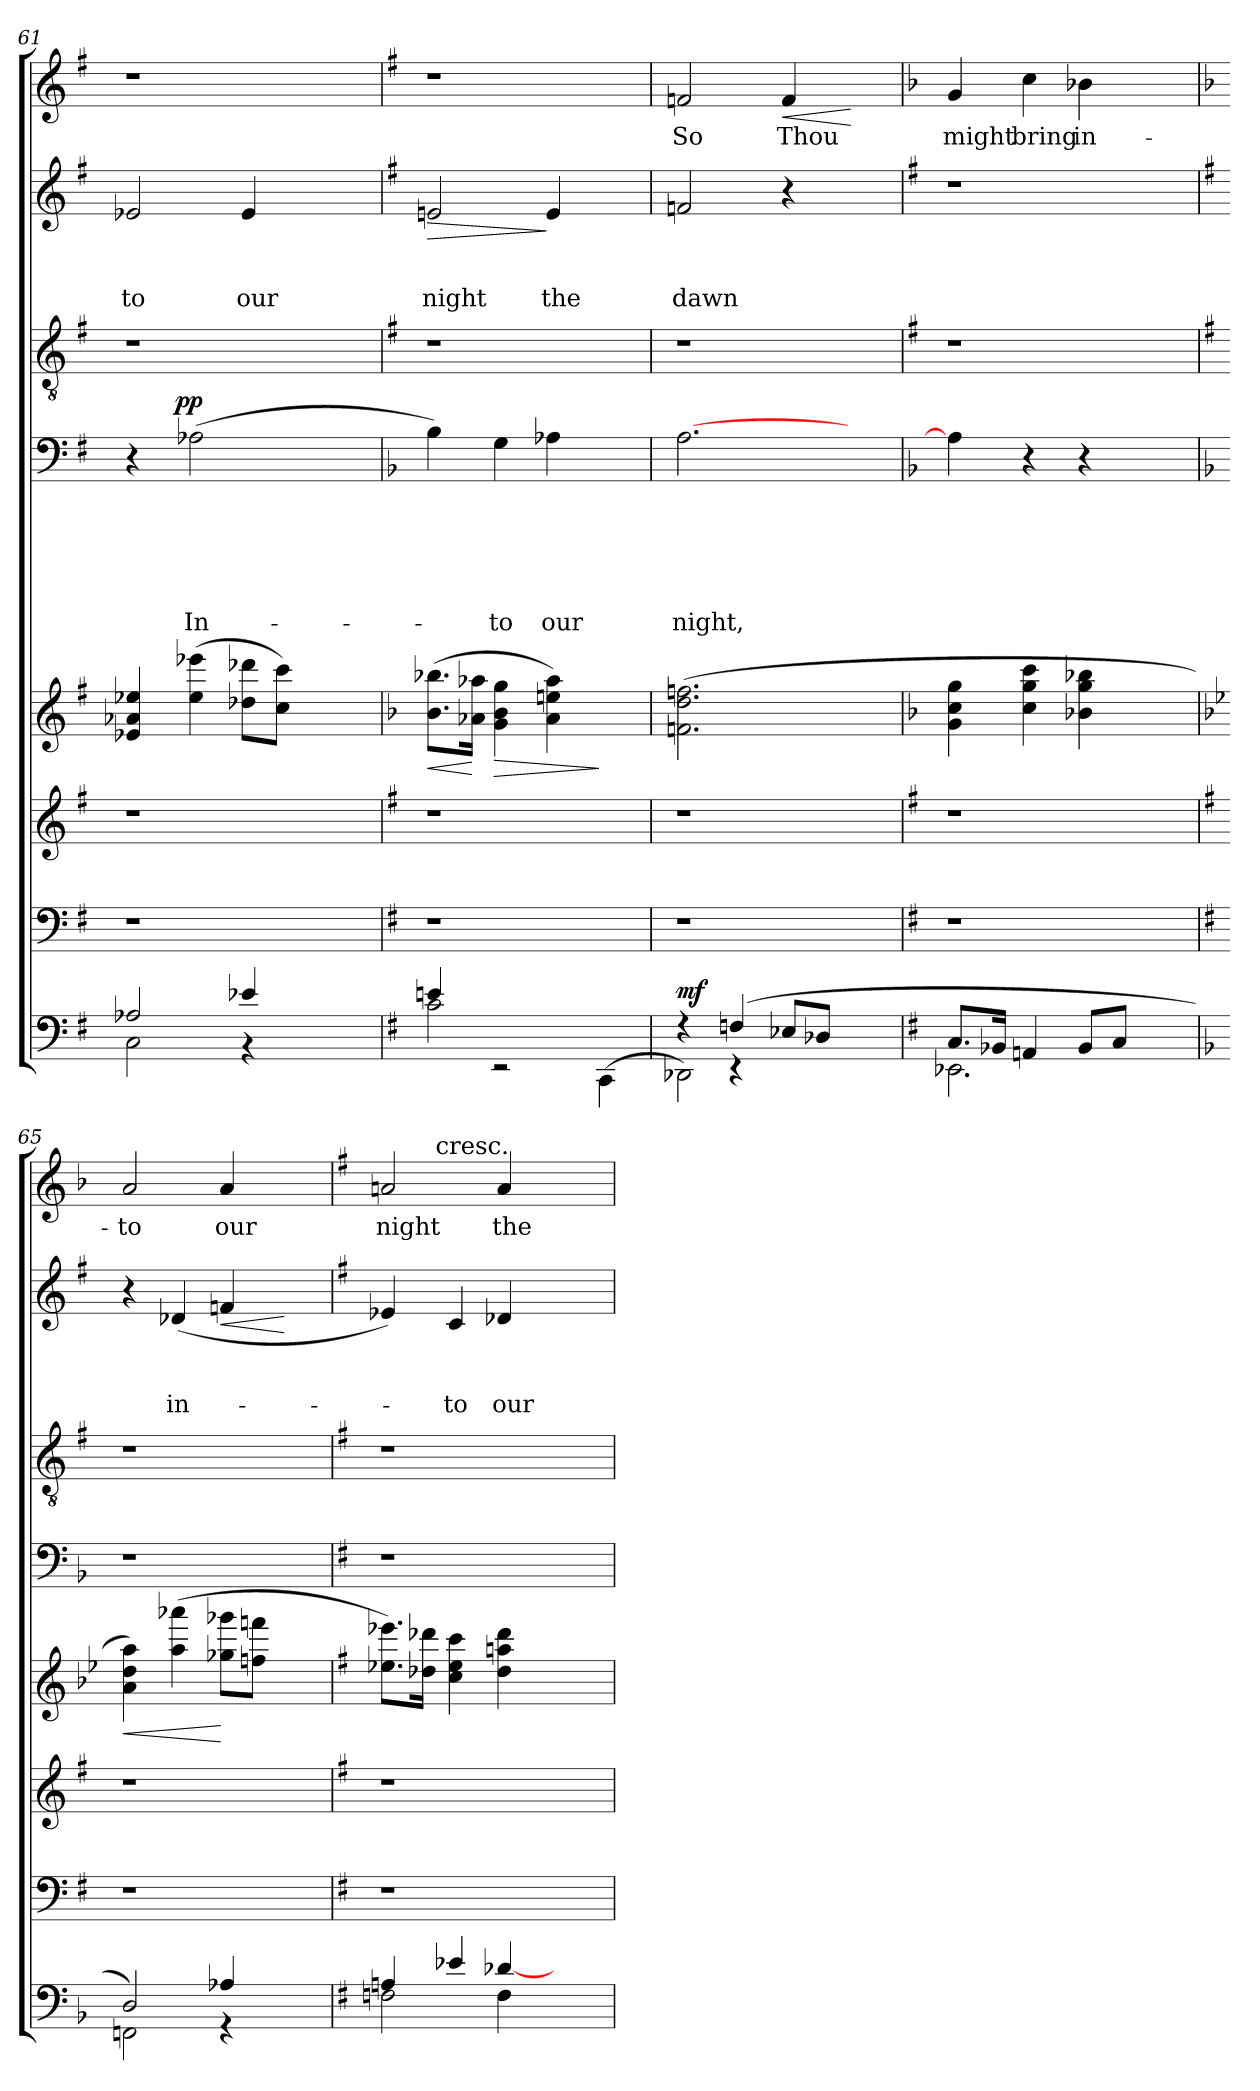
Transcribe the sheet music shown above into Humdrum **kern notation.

**kern	**dynam	**kern	**kern	**kern	**dynam	**kern	**text	**text	**text	**text	**text	**text	**dynam	**kern	**kern	**text	**text	**text	**dynam	**kern	**text	**dynam
*part8	*part8	*part7	*part6	*part5	*part5	*part4	*part4	*part4	*part4	*part4	*part4	*part4	*part4	*part3	*part2	*part2	*part2	*part2	*part2	*part1	*part1	*part1
*staff8	*staff8	*staff7	*staff6	*staff5	*staff5	*staff4	*staff4	*staff4	*staff4	*staff4	*staff4	*staff4	*staff4	*staff3	*staff2	*staff2	*staff2	*staff2	*staff2	*staff1	*staff1	*staff1
!!LO:PB:g=z
*clefF4	*	*clefF4	*clefG2	*clefG2	*	*clefF4	*	*	*	*	*	*	*	*clefGv2	*clefG2	*	*	*	*	*clefG2	*	*
*k[f#]	*	*k[f#]	*k[f#]	*k[f#]	*	*k[f#]	*	*	*	*	*	*	*	*k[f#]	*k[f#]	*	*	*	*	*k[f#]	*	*
*G:	*	*G:	*G:	*G:	*	*G:	*	*	*	*	*	*	*	*G:	*G:	*	*	*	*	*G:	*	*
=61	=61	=61	=61	=61	=61	=61	=61	=61	=61	=61	=61	=61	=61	=61	=61	=61	=61	=61	=61	=61	=61	=61
*^	*	*	*	*	*	*	*	*	*	*	*	*	*	*	*	*	*	*	*	*	*	*
!	!	!	!	!	!	!	!	!	!	!	!	!	!	!	!LO:N:vis=1	!	!	!	!LO:LY:b	!	!LO:N:vis=1	!	!
*	*	*	*	*	*	*	*^	*	*	*	*	*	*	*	*	*	*	*	*	*	*	*	*
2A-X/	2C\	.	1r	1r	4e-X/ 4a-X/ 4ee-X/	.	4r	8..ryy	.	.	.	.	.	.	.	1r	2e-X/	.	.	-to	.	1r	.	.
!	!	!	!	!	!	!	!	!	!	!	!	!	!	!	!LO:DY:a	!	!	!	!	!	!	!	!	!
.	.	.	.	.	.	.	.	2ryy	.	.	.	.	.	.	pp	.	.	.	.	.	.	.	.	.
!	!	!	!	!	!	!	!	!	!	!	!	!	!	!LO:LY:b	!	!	!	!	!	!	!	!	!	!
.	.	.	.	.	(>4ee-\ 4eee-X\	.	(>2A-X\	.	.	.	.	.	.	In-	.	.	.	.	.	.	.	.	.	.
!	!	!	!	!	!	!	!	!	!	!	!	!	!	!	!	!	!	!	!	!LO:LY:b	!	!	!	!
4e-X/	4rBB	.	.	.	8dd-X\ 8ddd-X\L	.	.	.	.	.	.	.	.	.	.	.	4e-/	.	.	our	.	.	.	.
.	.	.	.	.	8cc\ 8ccc\J)	.	.	.	.	.	.	.	.	.	.	.	.	.	.	.	.	.	.	.
.	.	.	.	.	.	.	.	4ryy	.	.	.	.	.	.	.	.	.	.	.	.	.	.	.	.
4ryy	4ryy	.	.	.	4ryy	.	4ryy	.	.	.	.	.	.	.	.	.	4ryy	.	.	.	.	.	.	.
.	.	.	.	.	.	.	.	32ryy	.	.	.	.	.	.	.	.	.	.	.	.	.	.	.	.
*	*	*	*	*	*	*	*v	*v	*	*	*	*	*	*	*	*	*	*	*	*	*	*	*	*
=62	=62	=62	=62	=62	=62	=62	=62	=62	=62	=62	=62	=62	=62	=62	=62	=62	=62	=62	=62	=62	=62	=62	=62
*	*	*	*	*	*k[b-]	*	*k[b-]	*	*	*	*	*	*	*	*	*	*	*	*	*	*	*	*
*	*	*	*	*	*F:	*	*F:	*	*	*	*	*	*	*	*	*	*	*	*	*	*	*	*
*	*	*	*	*	*	*	*^	*	*	*	*	*	*	*	*	*	*	*	*	*	*	*	*
!	!	!	!	!	!	!LO:HP:b	!	!	!	!	!	!	!	!	!	!	!	!	!	!LO:LY:b	!LO:HP:b	!	!	!
*	*	*	*	*	*	*	*v	*v	*	*	*	*	*	*	*	*	*	*	*	*	*	*	*	*
2c\	4en/	.	1r	1r	(>8.b-\ 8.bb-X\L	<	4B-\)	.	.	.	.	.	.	.	1r	2en/	.	.	night	>	1r	.	.
.	.	.	.	.	16a-X\ 16aa-X\Jk	[	.	.	.	.	.	.	.	.	.	.	.	.	.	.	.	.	.
!	!	!	!	!	!	!LO:HP:b	!	!	!	!	!	!	!LO:LY:b	!	!	!	!	!	!	!	!	!	!
.	2rEE	.	.	.	4g\ 4b-\ 4gg\	>	4G\	.	.	.	.	.	-to	.	.	.	.	.	.	.	.	.	.
!	!	!	!	!	!	!	!	!	!	!	!	!	!LO:LY:b	!	!	!	!	!	!LO:LY:b	!	!	!	!
2ryy	.	.	.	.	4a-\ 4een\ 4aa-\)	.	4A-X\	.	.	.	.	.	our	.	.	4e/	.	.	the	]	.	.	.
.	(<4CC\	.	.	.	4ryy	]	4ryy	.	.	.	.	.	.	.	.	4ryy	.	.	.	.	.	.	.
=63	=63	=63	=63	=63	=63	=63	=63	=63	=63	=63	=63	=63	=63	=63	=63	=63	=63	=63	=63	=63	=63	=63	=63
*	*^	*	*	*	*	*	*	*	*	*	*	*	*	*	*	*	*	*	*	*	*	*	*
!	!	!	!LO:DY:a	!	!	!	!	!	!	!	!	!	!	!LO:LY:b	!	!LO:N:vis=1	!	!	!	!LO:LY:b	!	!	!LO:LY:b	!
2DD-X\)	4rF	4ryy	mf	1r	1r	(>2.fn\ 2.dd\ 2.ffn\	.	[>2.A\	.	.	.	.	.	night,	.	1r	2fn/	.	.	dawn	.	2fn/	So	.
.	(4Fn/	4rEE	.	.	.	.	.	.	.	.	.	.	.	.	.	.	.	.	.	.	.	.	.	.
!	!	!	!	!	!	!	!	!	!	!	!	!	!	!	!	!	!	!	!	!	!	!	!LO:LY:b	!LO:HP:b
4ryy	8E-X/L	4ryy	.	.	.	.	.	.	.	.	.	.	.	.	.	.	4r	.	.	.	.	4f/	Thou	<
.	8D-X/J	.	.	.	.	.	.	.	.	.	.	.	.	.	.	.	.	.	.	.	.	.	.	.
4ryy	4ryy	4ryy	.	.	.	4ryy	.	4ryy	.	.	.	.	.	.	.	.	4ryy	.	.	.	.	4ryy	.	[
*v	*v	*v	*	*	*	*	*	*	*	*	*	*	*	*	*	*	*	*	*	*	*	*	*	*
=64	=64	=64	=64	=64	=64	=64	=64	=64	=64	=64	=64	=64	=64	=64	=64	=64	=64	=64	=64	=64	=64	=64
*	*	*	*	*	*	*	*	*	*	*	*	*	*	*	*	*	*	*	*	*k[b-]	*	*
*	*	*	*	*	*	*	*	*	*	*	*	*	*	*	*	*	*	*	*	*F:	*	*
*^	*	*	*	*	*	*	*	*	*	*	*	*	*	*	*	*	*	*	*	*	*	*
*	*^	*	*	*	*	*	*	*	*	*	*	*	*	*	*	*	*	*	*	*	*	*	*
!	!	!	!	!	!	!	!	!	!	!	!	!	!	!	!	!LO:N:vis=1	!LO:N:vis=1	!	!	!	!	!	!LO:LY:b	!
*	*v	*v	*	*	*	*	*	*	*	*	*	*	*	*	*	*	*	*	*	*	*	*	*	*
8.C/L	2.EE-X\	.	1r	1r	4g\ 4cc\ 4gg\	.	4A\]	.	.	.	.	.	.	.	1r	1r	.	.	.	.	4g/	might	.
16BB-X/Jk	.	.	.	.	.	.	.	.	.	.	.	.	.	.	.	.	.	.	.	.	.	.	.
!	!	!	!	!	!	!	!	!	!	!	!	!	!	!	!	!	!	!	!	!	!	!LO:LY:b	!
4AAn/	.	.	.	.	4cc\ 4gg\ 4ccc\	.	4r	.	.	.	.	.	.	.	.	.	.	.	.	.	4cc\	bring	.
!	!	!	!	!	!	!	!	!	!	!	!	!	!	!	!	!	!	!	!	!	!	!LO:LY:b	!
8BB-/L	.	.	.	.	4b-X\ 4gg\ 4bb-X\	.	4r	.	.	.	.	.	.	.	.	.	.	.	.	.	4b-X\	in-	.
8C/J	.	.	.	.	.	.	.	.	.	.	.	.	.	.	.	.	.	.	.	.	.	.	.
4ryy	4ryy	.	.	.	4ryy	.	4ryy	.	.	.	.	.	.	.	.	.	.	.	.	.	4ryy	.	.
=65	=65	=65	=65	=65	=65	=65	=65	=65	=65	=65	=65	=65	=65	=65	=65	=65	=65	=65	=65	=65	=65	=65	=65
*k[b-]	*	*	*	*	*k[b-e-]	*	*	*	*	*	*	*	*	*	*	*	*	*	*	*	*	*	*
*F:	*	*	*	*	*B-:	*	*	*	*	*	*	*	*	*	*	*	*	*	*	*	*	*	*
!	!	!	!	!	!	!LO:HP:b	!LO:N:vis=1	!	!	!	!	!	!	!	!LO:N:vis=1	!	!	!	!	!	!	!LO:LY:b	!
2D/)	2FFn\	.	1r	1r	4a\ 4dd\ 4aa\)	<	1r	.	.	.	.	.	.	.	1r	4r	.	.	.	.	2a/	-to	.
!	!	!	!	!	!	!	!	!	!	!	!	!	!	!	!	!	!	!	!LO:LY:b	!	!	!	!
.	.	.	.	.	(>4aa\ 4aaa-X\	.	.	.	.	.	.	.	.	.	.	(<4d-X/	.	.	in-	.	.	.	.
!	!	!	!	!	!	!	!	!	!	!	!	!	!	!	!	!	!	!	!	!LO:HP:b	!	!LO:LY:b	!
4A-X/	4rGG	.	.	.	8gg-X\ 8ggg-X\L	[	.	.	.	.	.	.	.	.	.	4fn/	.	.	.	<	4a/	our	.
.	.	.	.	.	8ffn\ 8fffn\J	.	.	.	.	.	.	.	.	.	.	.	.	.	.	.	.	.	.
4ryy	4ryy	.	.	.	4ryy	.	.	.	.	.	.	.	.	.	.	4ryy	.	.	.	[	4ryy	.	.
!!LO:LB:g=z
=66	=66	=66	=66	=66	=66	=66	=66	=66	=66	=66	=66	=66	=66	=66	=66	=66	=66	=66	=66	=66	=66	=66	=66
*k[f#]	*	*	*	*	*k[f#]	*	*k[f#]	*	*	*	*	*	*	*	*	*	*	*	*	*	*k[f#]	*	*
*G:	*	*	*	*	*G:	*	*G:	*	*	*	*	*	*	*	*	*	*	*	*	*	*G:	*	*
!	!	!	!	!	!	!	!LO:N:vis=1	!	!	!	!	!	!	!	!LO:N:vis=1	!	!	!	!	!	!	!LO:LY:b	!
*	*	*	*	*	*	*	*	*	*	*	*	*	*	*	*	*	*	*	*	*	*^	*	*
2Fn\	4An/	.	1r	1r	8.ee-X\ 8.eee-X\L)	.	1r	.	.	.	.	.	.	.	1r	4e-X/)	.	.	.	.	2an/	8..ryy	night	.
.	.	.	.	.	16dd-X\ 16ddd-X\Jk	.	.	.	.	.	.	.	.	.	.	.	.	.	.	.	.	.	.	.
!	!	!	!	!	!	!	!	!	!	!	!	!	!	!	!	!	!	!	!	!	!	!LO:TX:a:t=cresc.	!	!
.	.	.	.	.	.	.	.	.	.	.	.	.	.	.	.	.	.	.	.	.	.	2ryy	.	.
!	!	!	!	!	!	!	!	!	!	!	!	!	!	!	!	!	!	!	!LO:LY:b	!	!	!	!	!
.	4e-X/	.	.	.	4cc\ 4ee-\ 4ccc\	.	.	.	.	.	.	.	.	.	.	4c/	.	.	-to	.	.	.	.	.
!	!	!	!	!	!	!	!	!	!	!	!	!	!	!	!	!	!	!	!LO:LY:b	!	!	!	!LO:LY:b	!
4F\	[>4d-X/	.	.	.	4dd-\ 4aan\ 4ddd-\	.	.	.	.	.	.	.	.	.	.	4d-X/	.	.	our	.	4a/	.	the	.
.	.	.	.	.	.	.	.	.	.	.	.	.	.	.	.	.	.	.	.	.	.	4ryy	.	.
4ryy	4ryy	.	.	.	4ryy	.	.	.	.	.	.	.	.	.	.	4ryy	.	.	.	.	4ryy	.	.	.
.	.	.	.	.	.	.	.	.	.	.	.	.	.	.	.	.	.	.	.	.	.	32ryy	.	.
*v	*v	*	*	*	*	*	*	*	*	*	*	*	*	*	*	*	*	*	*	*	*v	*v	*	*
=	=	=	=	=	=	=	=	=	=	=	=	=	=	=	=	=	=	=	=	=	=	=
*-	*-	*-	*-	*-	*-	*-	*-	*-	*-	*-	*-	*-	*-	*-	*-	*-	*-	*-	*-	*-	*-	*-
